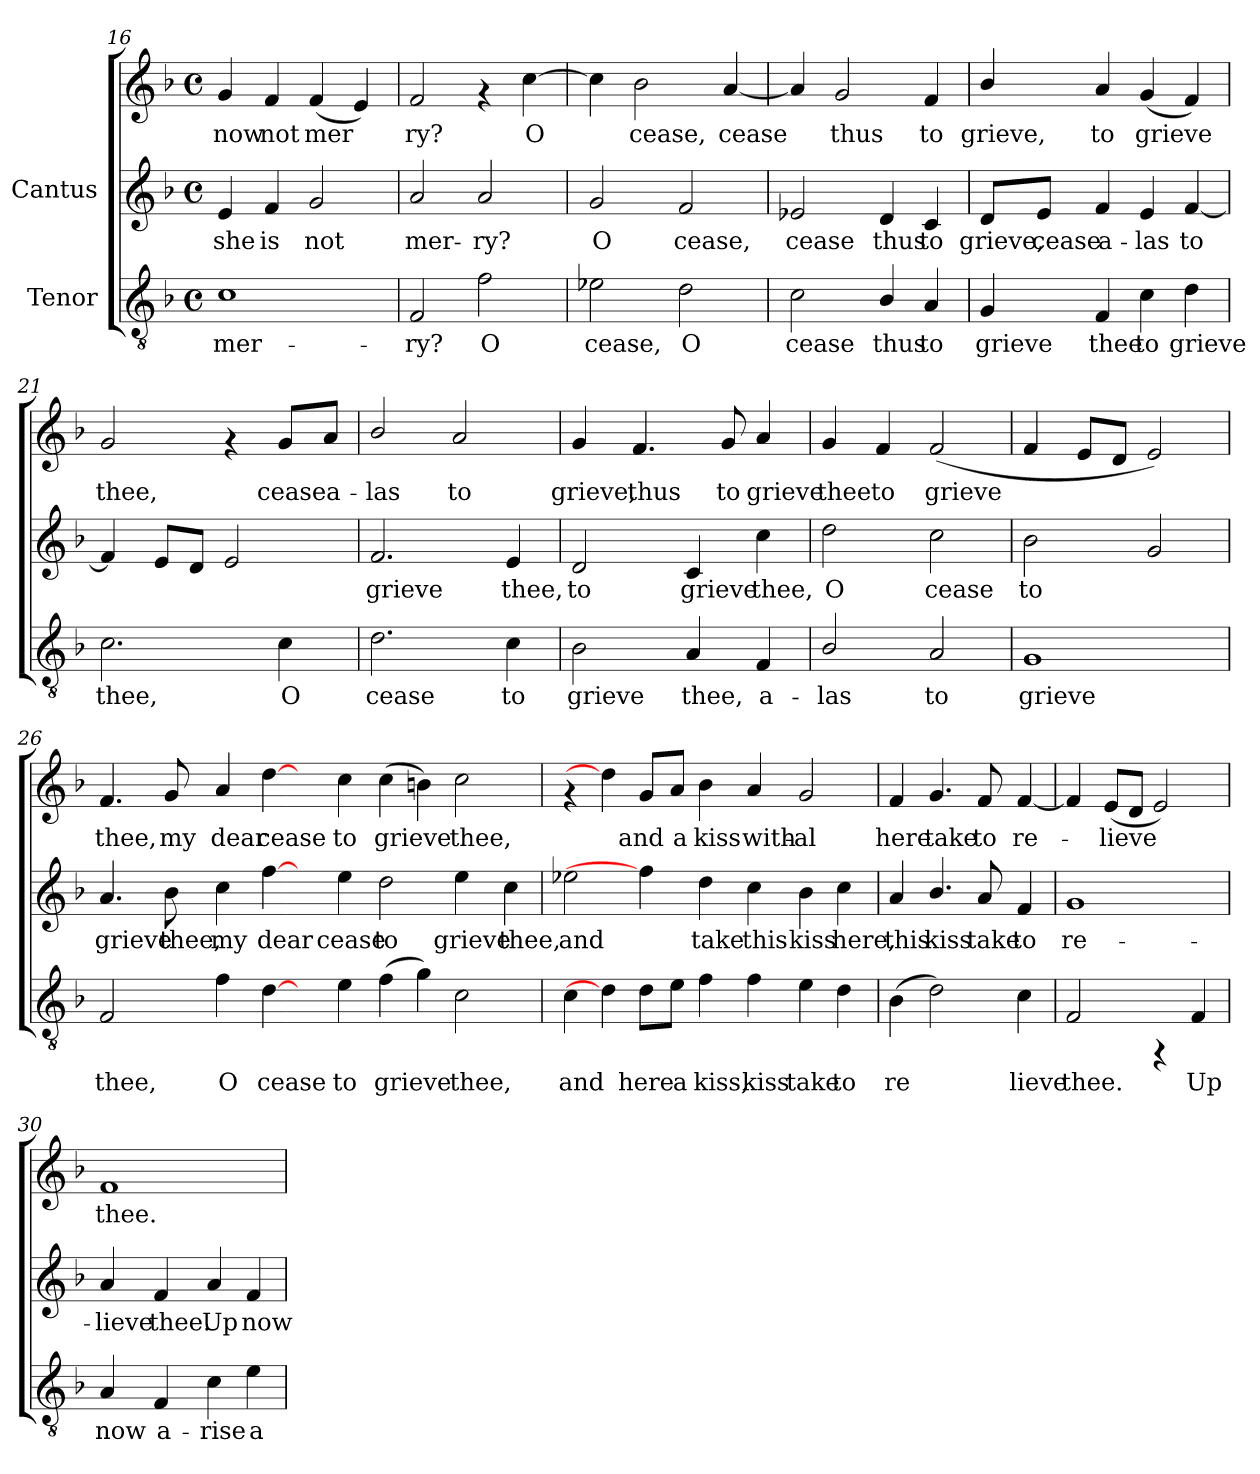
**kern	**text	**kern	**text	**kern	**text
*part2	*part2	*part1	*part1	*part1	*part1
*staff3	*staff3	*staff2	*staff2	*staff1	*staff1
*I"Tenor	*	*I"Cantus	*	*	*
*clefGv2	*	*clefG2	*	*clefG2	*
*k[b-]	*	*k[b-]	*	*k[b-]	*
*F:	*	*F:	*	*F:	*
*M4/4	*	*M4/4	*	*M4/4	*
*met(c)	*	*met(c)	*	*met(c)	*
=16	=16	=16	=16	=16	=16
!	!LO:LY:b:cj	!	!LO:LY:b:cj	!	!LO:LY:b:cj
1c	mer-	4e/	-she	4g/	now
!	!	!	!LO:LY:b:cj	!	!LO:LY:b:cj
.	.	4f/	is	4f/	not
!	!	!	!LO:LY:b:cj	!	!LO:LY:b:cj
.	.	2g/	not	(<4f/	mer-
!	!	!	!	!	!LO:LY:b:cj
.	.	.	.	4e/)	--
=17	=17	=17	=17	=17	=17
!	!LO:LY:b:cj	!	!LO:LY:b:cj	!	!LO:LY:b:cj
2F/	-ry?	2a/	mer-	2f/	ry?
!	!LO:LY:b:cj	!	!LO:LY:b:cj	!	!
2f\	O	2a/	-ry?	4rf	.
!	!	!	!	!	!LO:LY:b:cj
.	.	.	.	[>4cc\	O
=18	=18	=18	=18	=18	=18
!	!LO:LY:b:cj	!	!LO:LY:b:cj	!	!LO:LY:b:cj
2e-X\	cease,	2g/	O	4cc\]	.
!	!	!	!	!	!LO:LY:b:cj
.	.	.	.	2b-\	cease,
!	!LO:LY:b:cj	!	!LO:LY:b:cj	!	!
2d\	O	2f/	cease,	.	.
!	!	!	!	!	!LO:LY:b:cj
.	.	.	.	[<4a/	cease
=19	=19	=19	=19	=19	=19
!	!LO:LY:b:cj	!	!LO:LY:b:cj	!	!LO:LY:b:cj
2c\	cease	2e-X/	cease	4a/]	.
!	!	!	!	!	!LO:LY:b:cj
.	.	.	.	2g/	thus
!	!LO:LY:b:cj	!	!LO:LY:b:cj	!	!
4B-/	thus	4d/	thus	.	.
!	!LO:LY:b:cj	!	!LO:LY:b:cj	!	!LO:LY:b:cj
4A/	to	4c/	to	4f/	to
!!LO:LB:g=z
=20	=20	=20	=20	=20	=20
!	!LO:LY:b:cj	!	!LO:LY:b:cj	!	!LO:LY:b:cj
4G/	grieve	8d/L	grieve,	4b-/	grieve,
!	!	!	!LO:LY:b:cj	!	!
.	.	8e/J	cease	.	.
!	!LO:LY:b:cj	!	!LO:LY:b:cj	!	!LO:LY:b:cj
4F/	thee	4f/	a-	4a/	to
!	!LO:LY:b:cj	!	!LO:LY:b:cj	!	!LO:LY:b:cj
4c\	to	4e/	-las	(<4g/	grieve
!	!LO:LY:b:cj	!	!LO:LY:b:cj	!	!LO:LY:b:cj
4d\	grieve	[<4f/	to	4f/)	.
=21	=21	=21	=21	=21	=21
!	!LO:LY:b:cj	!	!	!	!LO:LY:b:cj
2.c\	thee,	4f/]	.	2g/	thee,
.	.	8e/L	.	.	.
.	.	8d/J	.	.	.
.	.	2e/	.	4rf	.
!	!LO:LY:b:cj	!	!	!	!LO:LY:b:cj
4c\	O	.	.	8g/L	cease
!	!	!	!	!	!LO:LY:b:cj
.	.	.	.	8a/J	a-
=22	=22	=22	=22	=22	=22
!	!LO:LY:b:cj	!	!LO:LY:b:cj	!	!LO:LY:b:cj
2.d\	cease	2.f/	grieve	2b-/	-las
!	!	!	!	!	!LO:LY:b:cj
.	.	.	.	2a/	to
!	!LO:LY:b:cj	!	!LO:LY:b:cj	!	!
4c\	to	4e/	thee,	.	.
=23	=23	=23	=23	=23	=23
!	!LO:LY:b:cj	!	!LO:LY:b:cj	!	!LO:LY:b:cj
2B-\	grieve	2d/	to	4g/	grieve,
!	!	!	!	!	!LO:LY:b:cj
.	.	.	.	4.f/	thus
!	!LO:LY:b:cj	!	!LO:LY:b:cj	!	!
4A/	thee,	4c/	grieve	.	.
!	!	!	!	!	!LO:LY:b:cj
.	.	.	.	8g/	to
!	!LO:LY:b:cj	!	!LO:LY:b:cj	!	!LO:LY:b:cj
4F/	a-	4cc\	thee,	4a/	grieve
!!LO:LB:g=z
=24	=24	=24	=24	=24	=24
!	!LO:LY:b:cj	!	!LO:LY:b:cj	!	!LO:LY:b:cj
2B-/	-las	2dd\	O	4g/	thee
!	!	!	!	!	!LO:LY:b:cj
.	.	.	.	4f/	to
!	!LO:LY:b:cj	!	!LO:LY:b:cj	!	!LO:LY:b:cj
2A/	to	2cc\	cease	(<2f/	grieve
=25	=25	=25	=25	=25	=25
!	!LO:LY:b:cj	!	!LO:LY:b:cj	!	!
1G	grieve	2b-\	to	4f/	.
.	.	.	.	8e/L	.
.	.	.	.	8d/J	.
!	!	!	!LO:LY:b:cj	!	!
.	.	2g/	.	2e/)	.
!!LO:LB:g=z
=26	=26	=26	=26	=26	=26
!	!LO:LY:b:cj	!	!LO:LY:b:cj	!	!LO:LY:b:cj
2F/	thee,	4.a/	grieve	4.f/	thee,
!	!	!	!LO:LY:b:cj	!	!LO:LY:b:cj
.	.	8b-\	thee,	8g/	my
!	!LO:LY:b:cj	!	!LO:LY:b:cj	!	!LO:LY:b:cj
4f\	O	4cc\	my	4a/	dear
!	!LO:LY:b:cj	!	!LO:LY:b:cj	!	!LO:LY:b:cj
[4d\	cease	[4ff\	dear	[4dd\	cease
4ryy	.	4ryy	.	4ryy	.
!	!LO:LY:b:cj	!	!LO:LY:b:cj	!	!LO:LY:b:cj
4e\	to	4ee\	cease	4cc\	to
!	!LO:LY:b:cj	!	!LO:LY:b:cj	!	!LO:LY:b:cj
(>4f\	grieve	2dd\	to	(>4cc\	grieve
!	!LO:LY:b:cj	!	!	!	!LO:LY:b:cj
4g\)	.	.	.	4bn\)	.
!	!LO:LY:b:cj	!	!LO:LY:b:cj	!	!LO:LY:b:cj
2c\	thee,	4ee\	grieve	2cc\	thee,
!	!	!	!LO:LY:b:cj	!	!
.	.	4cc\	thee,	.	.
=27	=27	=27	=27	=27	=27
!	!LO:LY:b:cj	!	!LO:LY:b:cj	!	!
4c\	and	2ee-X\	and	4rf	.
4d\]	.	.	.	4dd\]	.
!	!LO:LY:b:cj	!	!	!	!LO:LY:b:cj
8d\L	here	4ff\]	.	8g/L	and
!	!LO:LY:b:cj	!	!	!	!LO:LY:b:cj
8e\J	a	.	.	8a/J	a
!	!LO:LY:b:cj	!	!LO:LY:b:cj	!	!LO:LY:b:cj
4f\	kiss,	4dd\	take	4b-\	kiss
!	!LO:LY:b:cj	!	!LO:LY:b:cj	!	!LO:LY:b:cj
4f\	kiss	4cc\	this	4a/	with-
!	!LO:LY:b:cj	!	!LO:LY:b:cj	!	!LO:LY:b:cj
4e\	take	4b-\	kiss	2g/	-al
!	!LO:LY:b:cj	!	!LO:LY:b:cj	!	!
4d\	to	4cc\	here,	.	.
!!LO:LB:g=z
=28	=28	=28	=28	=28	=28
!	!LO:LY:b:cj	!	!LO:LY:b:cj	!	!LO:LY:b:cj
(>4B-\	re-	4a/	-this	4f/	here
!	!LO:LY:b:cj	!	!LO:LY:b:cj	!	!LO:LY:b:cj
2d\)	-	4.b-/	kiss	4.g/	take
!	!	!	!LO:LY:b:cj	!	!LO:LY:b:cj
.	.	8a/	take	8f/	to
!	!LO:LY:b:cj	!	!LO:LY:b:cj	!	!LO:LY:b:cj
4c\	lieve	4f/	to	[<4f/	re-
=29	=29	=29	=29	=29	=29
!	!LO:LY:b:cj	!	!LO:LY:b:cj	!	!LO:LY:b:cj
2F/	thee.	1g	re-	4f/]	.
!	!	!	!	!	!LO:LY:b:cj
.	.	.	.	(<8e/L	lieve
!	!	!	!	!	!LO:LY:b:cj
.	.	.	.	8d/J	.
!	!	!	!	!	!LO:LY:b:cj
4rFF	.	.	.	2e/)	.
!	!LO:LY:b:cj	!	!	!	!
4F/	Up	.	.	.	.
=30	=30	=30	=30	=30	=30
!	!LO:LY:b:cj	!	!LO:LY:b:cj	!	!LO:LY:b:cj
4A/	now	4a/	lieve	1f	-thee.
!	!LO:LY:b:cj	!	!LO:LY:b:cj	!	!
4F/	a-	4f/	thee.	.	.
!	!LO:LY:b:cj	!	!LO:LY:b:cj	!	!
4c\	-rise	4a/	Up	.	.
!	!LO:LY:b:cj	!	!LO:LY:b:cj	!	!
4e\	a-	4f/	now	.	.
=	=	=	=	=	=
*-	*-	*-	*-	*-	*-
